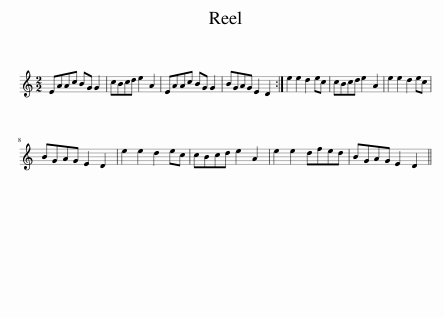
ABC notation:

X:1
L:1/8
M:2/2
I:linebreak $
K:C
V:1 treble
V:1
 EAAc BG G2 | cBcd e2 A2 | EAAc BG G2 | BGAG E2 D2 :| e2 e2 d2 ec | %5
 cBcd e2 A2 | e2 e2 d2 ec |$ BGAG E2 D2 | e2 e2 d2 ec | cBcd e2 A2 | %10
 e2 e2 dfed | BGAG E2 D2 || %12
